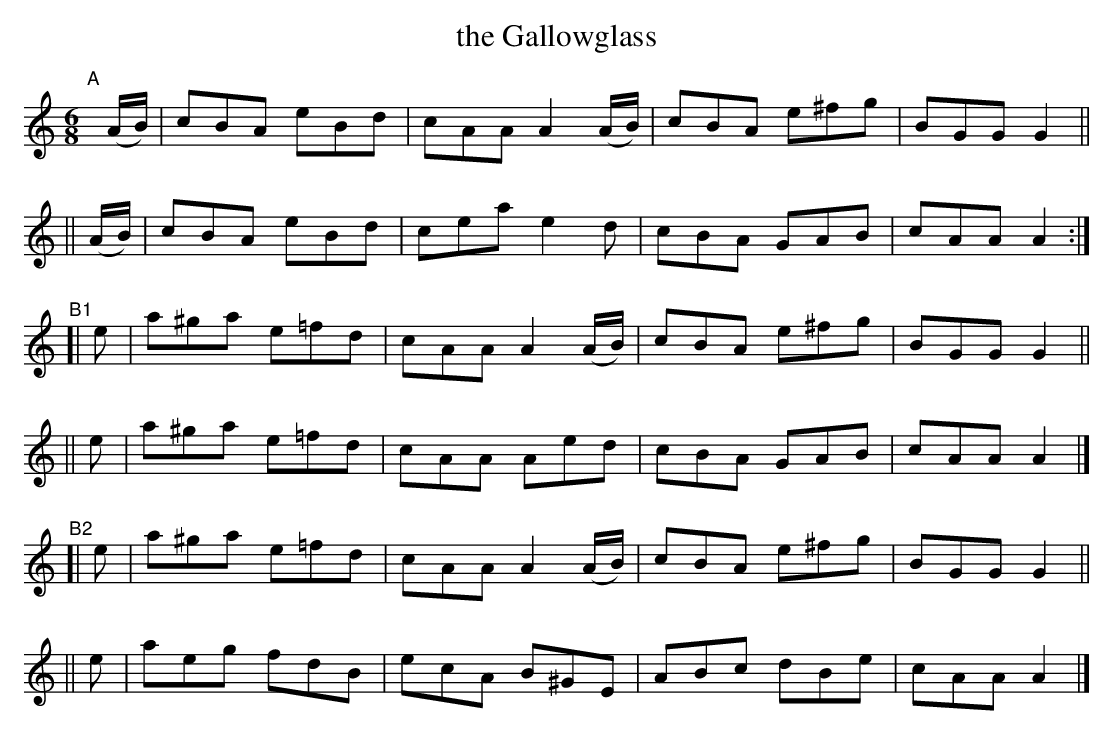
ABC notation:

X:1
T: the Gallowglass
M: 6/8
L: 1/8
K: Am
"^A"\
[|](A/B/) | cBA eBd | cAA A2(A/B/) | cBA e^fg | BGG G2 ||
|| (A/B/) | cBA eBd | cea e2d | cBA GAB | cAA A2 :|
"^B1"\
[| e | a^ga e=fd | cAA A2 (A/B/) | cBA e^fg | BGG G2 ||
|| e | a^ga e=fd | cAA Aed | cBA GAB | cAA A2 |]
"^B2"\
[| e | a^ga e=fd | cAA A2(A/B/) | cBA e^fg | BGG G2 ||
|| e | aeg fdB | ecA B^GE | ABc dBe | cAA A2 |]
